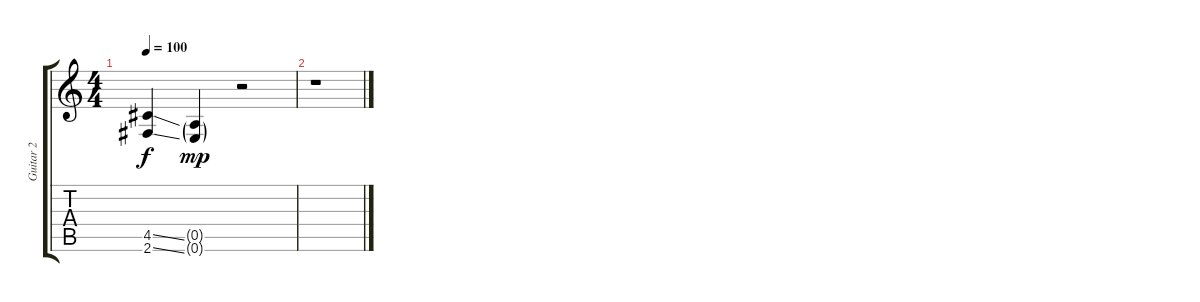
\track ("Guitar 2" "Guitar 2") {instrument distortionguitar}
\staff {score tabs}
\tuning (E4 B3 G3 D3 A2 E2) {hide}
\ts (4 4)
\tempo 100
\clef g2
\ks c
(4.5{ss} 2.6{ss}).4{dy f} (0.5{g} 0.6{g}).4{dy mp volume 0} r.2 |
r.1
